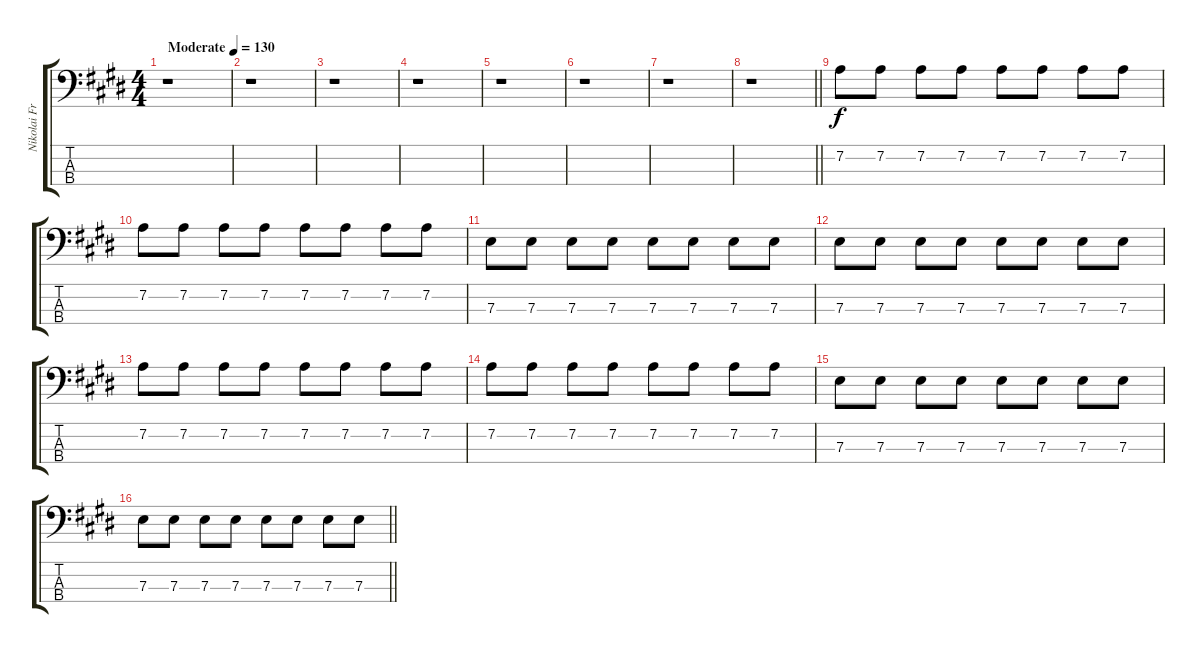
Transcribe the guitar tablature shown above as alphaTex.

\track ("Nikolai Fraiture" "Nikolai Fr") {instrument electricbassfinger}
\staff {score tabs}
\tuning (G2 D2 A1 E1) {hide}
\ts (4 4)
\tempo (130 "Moderate")
\clef f4
\ks e
r.1{dy f instrument electricbassfinger} |
r.1 |
r.1 |
r.1 |
r.1 |
r.1 |
r.1 |
\barLineRight lightlight
r.1 |
7.2.8 7.2.8 7.2.8 7.2.8 7.2.8 7.2.8 7.2.8 7.2.8 |
7.2.8 7.2.8 7.2.8 7.2.8 7.2.8 7.2.8 7.2.8 7.2.8 |
7.3.8 7.3.8 7.3.8 7.3.8 7.3.8 7.3.8 7.3.8 7.3.8 |
7.3.8 7.3.8 7.3.8 7.3.8 7.3.8 7.3.8 7.3.8 7.3.8 |
7.2.8 7.2.8 7.2.8 7.2.8 7.2.8 7.2.8 7.2.8 7.2.8 |
7.2.8 7.2.8 7.2.8 7.2.8 7.2.8 7.2.8 7.2.8 7.2.8 |
7.3.8 7.3.8 7.3.8 7.3.8 7.3.8 7.3.8 7.3.8 7.3.8 |
\barLineRight lightlight
7.3.8 7.3.8 7.3.8 7.3.8 7.3.8 7.3.8 7.3.8 7.3.8
